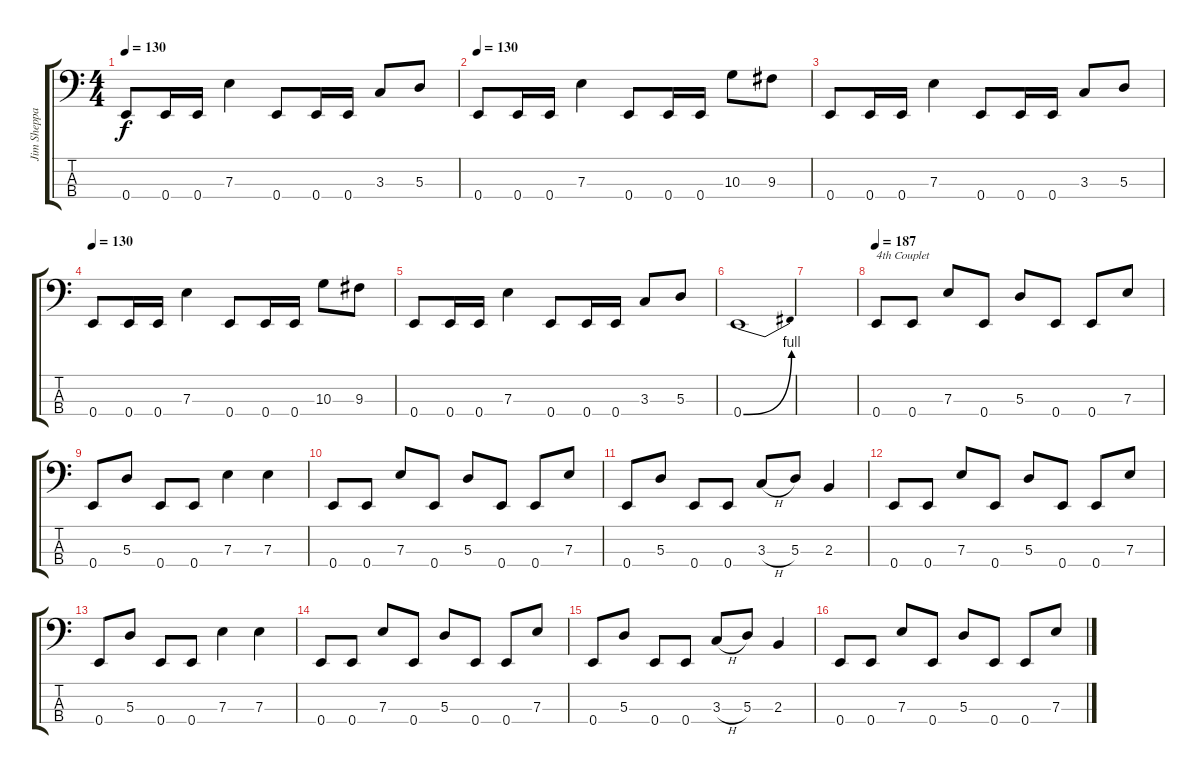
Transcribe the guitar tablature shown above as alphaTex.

\track ("Jim Sheppard" "Jim Sheppa") {instrument electricbasspick}
\staff {score tabs}
\tuning (G2 D2 A1 E1) {hide}
\ts (4 4)
\tempo 130
\clef f4
\ks c
0.4.8{dy f} 0.4.16 0.4.16 7.3.4 0.4.8 0.4.16 0.4.16 3.3.8 5.3.8 |
\tempo 130
0.4.8 0.4.16 0.4.16 7.3.4 0.4.8 0.4.16 0.4.16 10.3.8 9.3.8 |
0.4.8 0.4.16 0.4.16 7.3.4 0.4.8 0.4.16 0.4.16 3.3.8 5.3.8 |
\tempo 130
0.4.8 0.4.16 0.4.16 7.3.4 0.4.8 0.4.16 0.4.16 10.3.8 9.3.8 |
0.4.8 0.4.16 0.4.16 7.3.4 0.4.8 0.4.16 0.4.16 3.3.8 5.3.8 |
0.4{be (bend 0 0 60 4)}.1 |
|
\tempo 187
0.4.8{txt "4th Couplet"} 0.4.8 7.3.8 0.4.8 5.3.8 0.4.8 0.4.8 7.3.8 |
0.4.8 5.3.8 0.4.8 0.4.8 7.3.4 7.3.4 |
0.4.8 0.4.8 7.3.8 0.4.8 5.3.8 0.4.8 0.4.8 7.3.8 |
0.4.8 5.3.8 0.4.8 0.4.8 3.3{h}.8 5.3.8 2.3.4 |
0.4.8 0.4.8 7.3.8 0.4.8 5.3.8 0.4.8 0.4.8 7.3.8 |
0.4.8 5.3.8 0.4.8 0.4.8 7.3.4 7.3.4 |
0.4.8 0.4.8 7.3.8 0.4.8 5.3.8 0.4.8 0.4.8 7.3.8 |
0.4.8 5.3.8 0.4.8 0.4.8 3.3{h}.8 5.3.8 2.3.4 |
0.4.8 0.4.8 7.3.8 0.4.8 5.3.8 0.4.8 0.4.8 7.3.8
